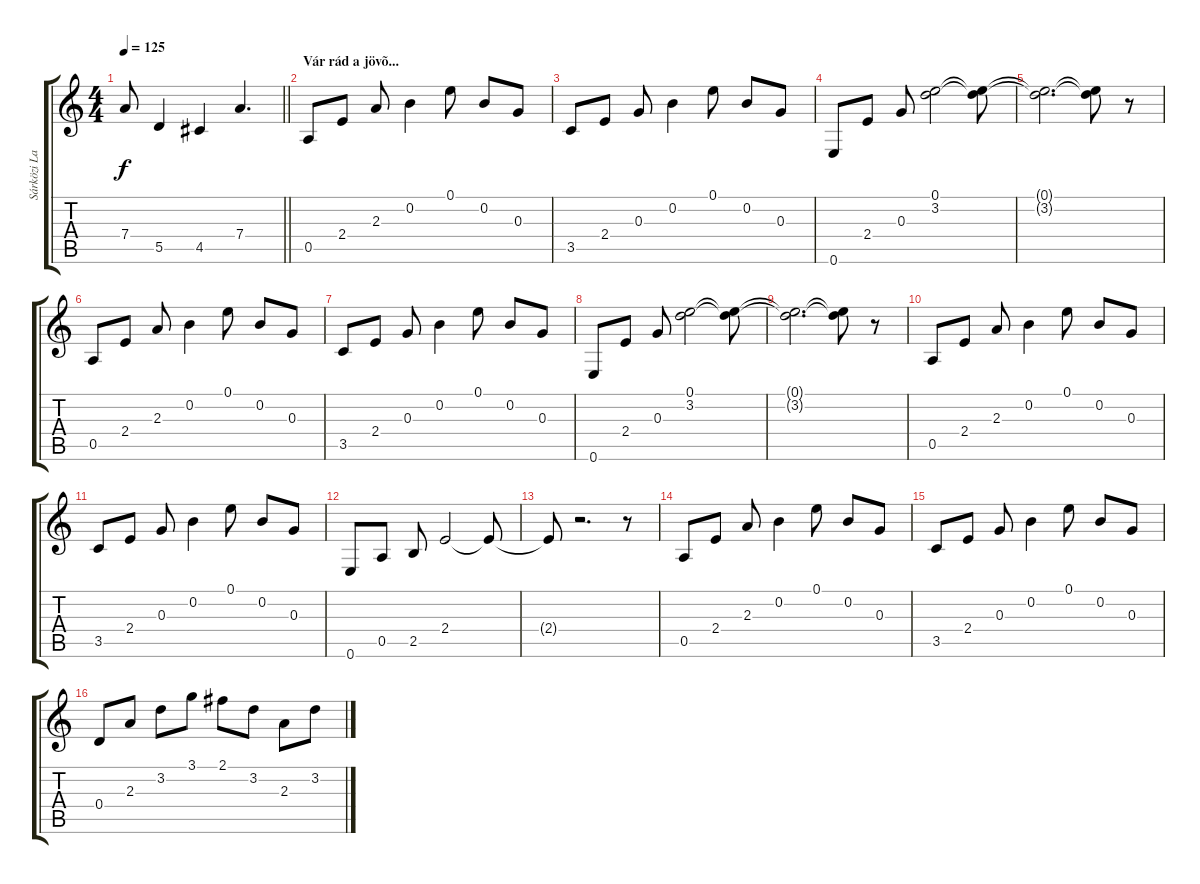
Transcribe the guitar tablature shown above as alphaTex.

\track ("Sárközi Lajos - Gitár" "Sárközi La") {instrument acousticguitarsteel}
\staff {score tabs}
\tuning (E4 B3 G3 D3 A2 E2) {hide}
\ts (4 4)
\tempo 125
\clef g2
\barLineRight lightlight
\ks c
7.4.8{dy f} 5.5.4 4.5.4 7.4.4{d} |
\section ("" "Vár rád a jövõ...")
0.5.8 2.4.8 2.3.8 0.2.4 0.1.8 0.2.8 0.3.8 |
3.5.8 2.4.8 0.3.8 0.2.4 0.1.8 0.2.8 0.3.8 |
0.6.8 2.4.8 0.3.8 (0.1 3.2).2 (0.1{t} 3.2{t}).8 |
(0.1{t} 3.2{t}).2{d} (0.1{t} 3.2{t}).8 r.8 |
0.5.8 2.4.8 2.3.8 0.2.4 0.1.8 0.2.8 0.3.8 |
3.5.8 2.4.8 0.3.8 0.2.4 0.1.8 0.2.8 0.3.8 |
0.6.8 2.4.8 0.3.8 (0.1 3.2).2 (0.1{t} 3.2{t}).8 |
(0.1{t} 3.2{t}).2{d} (0.1{t} 3.2{t}).8 r.8 |
0.5.8 2.4.8 2.3.8 0.2.4 0.1.8 0.2.8 0.3.8 |
3.5.8 2.4.8 0.3.8 0.2.4 0.1.8 0.2.8 0.3.8 |
0.6.8 0.5.8 2.5.8 2.4.2 2.4{t}.8 |
2.4{t}.8 r.2{d} r.8 |
0.5.8 2.4.8 2.3.8 0.2.4 0.1.8 0.2.8 0.3.8 |
3.5.8 2.4.8 0.3.8 0.2.4 0.1.8 0.2.8 0.3.8 |
0.4.8 2.3.8 3.2.8 3.1.8 2.1.8 3.2.8 2.3.8 3.2.8
